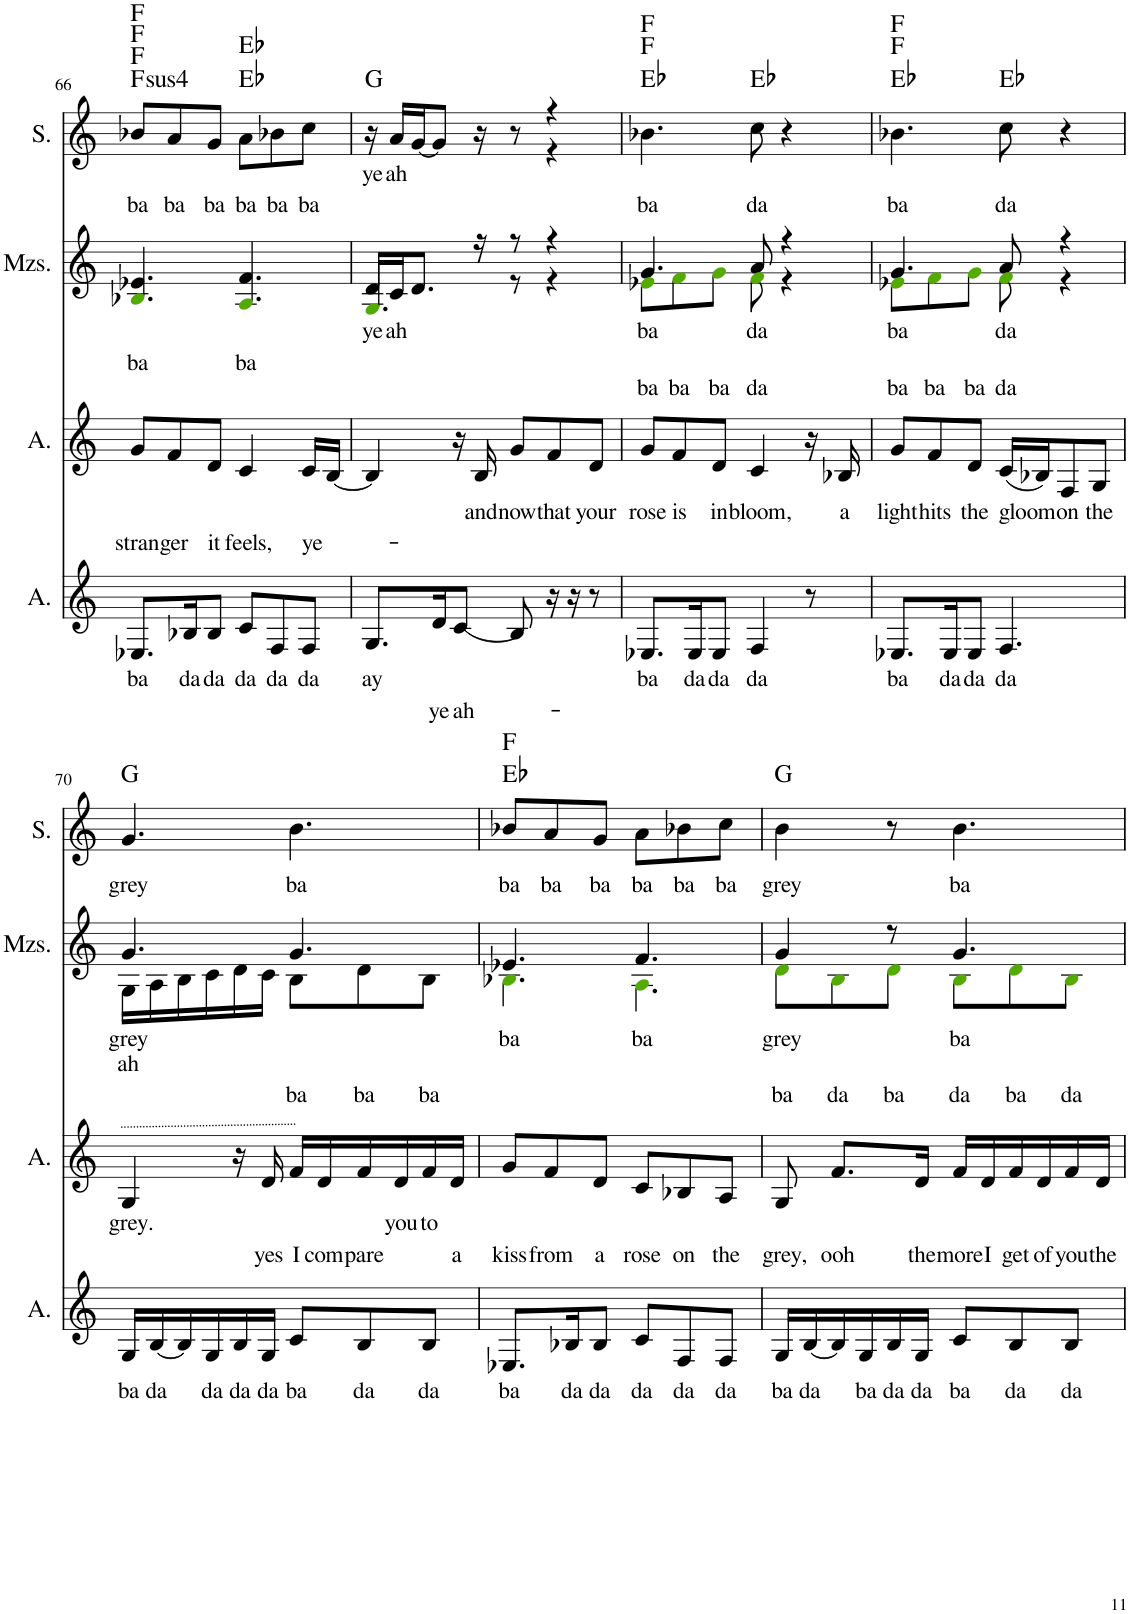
**kern	**text	**kern	**text	**kern	**text	**text	**kern	**text	**harte
*part4	*part4	*part3	*part3	*part2	*part2	*part2	*part1	*part1	*part1
*staff4	*staff4	*staff3	*staff3	*staff2	*staff2	*staff2	*staff1	*staff1	*
*I"Alto	*	*I"Alto	*	*I"Mezzosoprano	*	*	*I"Soprano	*	*
*I'A.	*	*I'A.	*	*I'Mzs.	*	*	*I'S.	*	*
!!LO:PB:g=z
*clefG2	*	*clefG2	*	*clefG2	*	*	*clefG2	*	*
*k[]	*	*k[]	*	*k[]	*	*	*k[]	*	*
*M6/8	*	*M6/8	*	*M6/8	*	*	*M9/8	*	*
=66	=66	=66	=66	=66	=66	=66	=66	=66	=66
!	!LO:LY:b	!	!LO:LY:b	!	!LO:LY:b	!	!	!LO:LY:b	!LO:H:n=1:kt=4
8.E-X/L	ba	8g/L	stran-	4.B-Xi/ 4.e-X/	ba	.	8b-X/L	ba	F:sus4 F:maj F:maj F:maj
!	!	!	!LO:LY:b	!	!	!	!	!LO:LY:b	!
.	.	8f/	-ger	.	.	.	8a/	ba	.
!	!LO:LY:b	!	!	!	!	!	!	!	!
16B-X/K	da	.	.	.	.	.	.	.	.
!	!LO:LY:b	!	!LO:LY:b	!	!	!	!	!LO:LY:b	!
8B-/J	da	8d/J	it	.	.	.	8g/J	ba	.
!	!LO:LY:b	!	!LO:LY:b	!	!LO:LY:b	!	!	!LO:LY:b	!
8c/L	da	4c/	feels,	4.Ai/ 4.f/	ba	.	8a\L	ba	Eb:maj Eb:maj
!	!LO:LY:b	!	!	!	!	!	!	!LO:LY:b	!
8F/	da	.	.	.	.	.	8b-X\	ba	.
!	!LO:LY:b	!	!LO:LY:b	!	!	!	!	!LO:LY:b	!
8F/J	da	16c/LL	ye-	.	.	.	8cc\J	ba	.
.	.	[16B/JJ	.	.	.	.	.	.	.
=67	=67	=67	=67	=67	=67	=67	=67	=67	=67
!	!LO:LY:b	!	!	!	!LO:LY:b	!	!	!LO:LY:b	!
*	*	*	*	*^	*	*	*^	*	*
8.G/L	ay	4B/]	.	16d/LL	4.Gi/	ye-	.	16r	2ryy	ye-	G:maj
!	!	!	!	!	!	!LO:LY:b	!	!	!	!LO:LY:b	!
.	.	.	.	16c/J	.	-ah	.	16a/LL	.	-ah	.
.	.	.	.	8.d/J	.	.	.	[16g/J	.	.	.
!	!LO:LY:b	!	!	!	!	!	!	!	!	!	!
16d/K	ye-	.	.	.	.	.	.	8g/J]	.	.	.
!	!LO:LY:b	!	!	!	!	!	!	!	!	!	!
(8c/J	-ah-	16r	.	.	.	.	.	.	.	.	.
!	!	!	!LO:LY:b	!	!	!	!	!	!	!	!
.	.	16B/	-and	16r	.	.	.	16r	.	.	.
!	!	!	!LO:LY:b	!	!	!	!	!	!	!	!
8B/)	.	8g/L	now	8r	8r	.	.	8r	.	.	.
!	!	!	!LO:LY:b	!	!	!	!	!	!	!	!
16r	.	8f/	that	4r	4r	.	.	4r	4r	.	.
16r	.	.	.	.	.	.	.	.	.	.	.
!	!	!	!LO:LY:b	!	!	!	!	!	!	!	!
8r	.	8d/J	your	.	.	.	.	.	.	.	.
*	*	*	*	*	*	*	*	*v	*v	*	*
=68	=68	=68	=68	=68	=68	=68	=68	=68	=68	=68
!	!LO:LY:b	!	!LO:LY:b	!	!	!LO:LY:b	!	!	!	!
!	!	!	!	!	!	!	!LO:LY:b	!	!LO:LY:b	!
8.E-X/L	ba	8g/L	rose	4.g/	8e-Xi\L	.	ba	4.b-X\	ba	Eb:maj F:maj F:maj
!	!	!	!LO:LY:b	!	!	!	!LO:LY:b	!	!	!
.	.	8f/	is	.	8fi\	.	ba	.	.	.
!	!LO:LY:b	!	!	!	!	!	!	!	!	!
16E-/K	da	.	.	.	.	.	.	.	.	.
!	!LO:LY:b	!	!LO:LY:b	!	!	!	!LO:LY:b	!	!	!
8E-/J	da	8d/J	in	.	8gi\J	.	ba	.	.	.
!	!LO:LY:b	!	!LO:LY:b	!	!	!LO:LY:b	!	!	!	!
!	!	!	!	!	!	!	!LO:LY:b	!	!LO:LY:b	!
4F/	da	4c/	bloom,	8a/	8fi\	.	da	8cc\	da	Eb:maj
.	.	.	.	4r	4r	.	.	4r	.	.
8r	.	16r	.	.	.	.	.	.	.	.
!	!	!	!LO:LY:b	!	!	!	!	!	!	!
.	.	16B-X/	a	.	.	.	.	.	.	.
=69	=69	=69	=69	=69	=69	=69	=69	=69	=69	=69
!	!LO:LY:b	!	!LO:LY:b	!	!	!LO:LY:b	!	!	!	!
!	!	!	!	!	!	!	!LO:LY:b	!	!LO:LY:b	!
8.E-X/L	ba	8g/L	light	4.g/	8e-Xi\L	.	ba	4.b-X\	ba	Eb:maj F:maj F:maj
!	!	!	!LO:LY:b	!	!	!	!LO:LY:b	!	!	!
.	.	8f/	hits	.	8fi\	.	ba	.	.	.
!	!LO:LY:b	!	!	!	!	!	!	!	!	!
16E-/K	da	.	.	.	.	.	.	.	.	.
!	!LO:LY:b	!	!LO:LY:b	!	!	!	!LO:LY:b	!	!	!
8E-/J	da	8d/J	the	.	8gi\J	.	ba	.	.	.
!	!LO:LY:b	!	!LO:LY:b	!	!	!LO:LY:b	!	!	!	!
!	!	!	!	!	!	!	!LO:LY:b	!	!LO:LY:b	!
4.F/	da	(16c/LL	gloom-	8a/	8fi\	.	da	8cc\	da	Eb:maj
.	.	16B-X/J)	.	.	.	.	.	.	.	.
!	!	!	!LO:LY:b	!	!	!	!	!	!	!
.	.	8F/	-on	4r	4r	.	.	4r	.	.
!	!	!	!LO:LY:b	!	!	!	!	!	!	!
.	.	8G/J	the	.	.	.	.	.	.	.
!!LO:LB:g=z
=70	=70	=70	=70	=70	=70	=70	=70	=70	=70	=70
!	!LO:LY:b	!	!LO:LY:b	!	!	!LO:LY:b	!	!	!	!
!	!	!	!	!	!	!	!LO:LY:b	!	!LO:LY:b	!
16G/LL	ba	4G/	grey.	4.g/	16G\LL	.	ah	4.g/	grey	G:maj
!	!LO:LY:b	!	!	!	!	!	!	!	!	!
[16B/	da	.	.	.	16A\	.	.	.	.	.
16B/]	.	.	.	.	16B\	.	.	.	.	.
!	!LO:LY:b	!	!	!	!	!	!	!	!	!
16G/	da	.	.	.	16c\	.	.	.	.	.
!	!LO:LY:b	!	!	!	!	!	!	!	!	!
16B/	da	16r	.	.	16d\	.	.	.	.	.
!	!LO:LY:b	!	!LO:LY:b	!	!	!	!	!	!	!
16G/JJ	da	16d/	yes	.	16c\JJ	.	.	.	.	.
!	!LO:LY:b	!	!LO:LY:b	!	!	!	!LO:LY:b	!	!LO:LY:b	!
8c/L	ba	16f/LL	I	4.g/	8B\L	.	ba	4.b\	ba	.
!	!	!	!LO:LY:b	!	!	!	!	!	!	!
.	.	16d/	com-	.	.	.	.	.	.	.
!	!LO:LY:b	!	!LO:LY:b	!	!	!	!LO:LY:b	!	!	!
8B/	da	16f/	-pare	.	8d\	.	ba	.	.	.
!	!	!	!LO:LY:b	!	!	!	!	!	!	!
.	.	16d/	you	.	.	.	.	.	.	.
!	!LO:LY:b	!	!LO:LY:b	!	!	!	!LO:LY:b	!	!	!
8B/J	da	16f/	to	.	8B\J	.	ba	.	.	.
!	!	!	!LO:LY:b	!	!	!	!	!	!	!
.	.	16d/JJ	a	.	.	.	.	.	.	.
=71	=71	=71	=71	=71	=71	=71	=71	=71	=71	=71
!	!LO:LY:b	!	!LO:LY:b	!	!	!LO:LY:b	!	!	!LO:LY:b	!
8.E-X/L	ba	8g/L	kiss	4.e-X/	4.B-Xi\	ba	.	8b-X/L	ba	Eb:maj F:maj
!	!	!	!LO:LY:b	!	!	!	!	!	!LO:LY:b	!
.	.	8f/	from	.	.	.	.	8a/	ba	.
!	!LO:LY:b	!	!	!	!	!	!	!	!	!
16B-X/K	da	.	.	.	.	.	.	.	.	.
!	!LO:LY:b	!	!LO:LY:b	!	!	!	!	!	!LO:LY:b	!
8B-/J	da	8d/J	a	.	.	.	.	8g/J	ba	.
!	!LO:LY:b	!	!LO:LY:b	!	!	!LO:LY:b	!	!	!LO:LY:b	!
8c/L	da	8c/L	rose	4.f/	4.Ai\	ba	.	8a\L	ba	.
!	!LO:LY:b	!	!LO:LY:b	!	!	!	!	!	!LO:LY:b	!
8F/	da	8B-X/	on	.	.	.	.	8b-X\	ba	.
!	!LO:LY:b	!	!LO:LY:b	!	!	!	!	!	!LO:LY:b	!
8F/J	da	8A/J	the	.	.	.	.	8cc\J	ba	.
=72	=72	=72	=72	=72	=72	=72	=72	=72	=72	=72
!	!LO:LY:b	!	!LO:LY:b	!	!	!LO:LY:b	!	!	!	!
!	!	!	!	!	!	!	!LO:LY:b	!	!LO:LY:b	!
16G/LL	ba	8G/	grey,	4g/	8di\L	.	ba	4b\	grey	G:maj
!	!LO:LY:b	!	!	!	!	!	!	!	!	!
[16B/	da	.	.	.	.	.	.	.	.	.
!	!	!	!LO:LY:b	!	!	!	!LO:LY:b	!	!	!
16B/]	.	8.f/L	ooh	.	8Bi\	.	da	.	.	.
!	!LO:LY:b	!	!	!	!	!	!	!	!	!
16G/	ba	.	.	.	.	.	.	.	.	.
!	!LO:LY:b	!	!	!	!	!	!LO:LY:b	!	!	!
16B/	da	.	.	8r	8di\J	.	ba	8r	.	.
!	!LO:LY:b	!	!LO:LY:b	!	!	!	!	!	!	!
16G/JJ	da	16d/Jk	the	.	.	.	.	.	.	.
!	!LO:LY:b	!	!LO:LY:b	!	!	!LO:LY:b	!	!	!	!
!	!	!	!	!	!	!	!LO:LY:b	!	!LO:LY:b	!
8c/L	ba	16f/LL	more	4.g/	8Bi\L	.	da	4.b\	ba	.
!	!	!	!LO:LY:b	!	!	!	!	!	!	!
.	.	16d/	I	.	.	.	.	.	.	.
!	!LO:LY:b	!	!LO:LY:b	!	!	!	!LO:LY:b	!	!	!
8B/	da	16f/	get	.	8di\	.	ba	.	.	.
!	!	!	!LO:LY:b	!	!	!	!	!	!	!
.	.	16d/	of	.	.	.	.	.	.	.
!	!LO:LY:b	!	!LO:LY:b	!	!	!	!LO:LY:b	!	!	!
8B/J	da	16f/	you	.	8Bi\J	.	da	.	.	.
!	!	!	!LO:LY:b	!	!	!	!	!	!	!
.	.	16d/JJ	the	.	.	.	.	.	.	.
*	*	*	*	*v	*v	*	*	*	*	*
=	=	=	=	=	=	=	=	=	=
*-	*-	*-	*-	*-	*-	*-	*-	*-	*-
